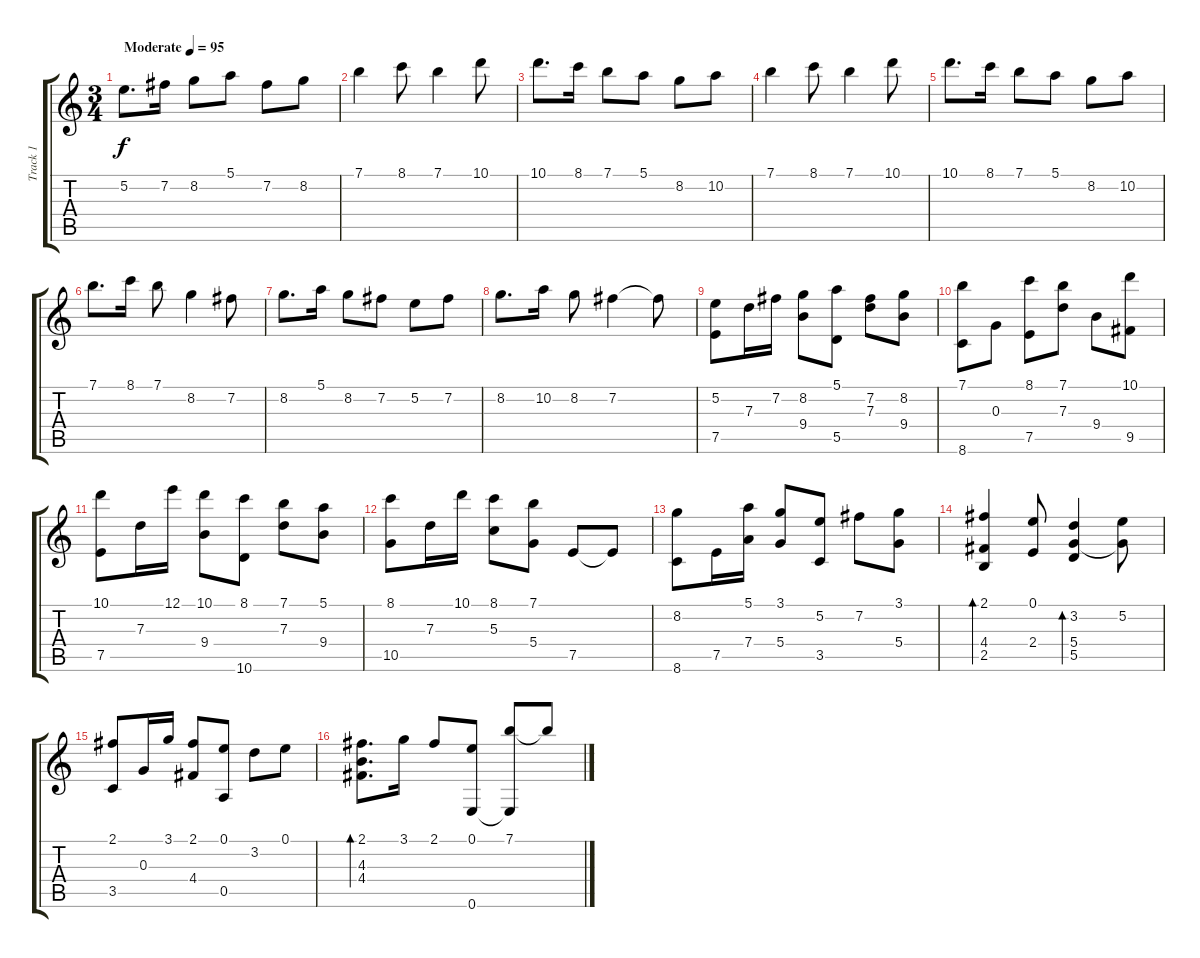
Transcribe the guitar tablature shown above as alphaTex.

\track ("Track 1" "Track 1") {instrument acousticguitarnylon}
\staff {score tabs}
\tuning (E4 B3 G3 D3 A2 E2) {hide}
\ts (3 4)
\tempo (95 "Moderate")
\clef g2
\ks c
5.2.8{d dy f instrument acousticguitarnylon} 7.2.16 8.2.8 5.1.8 7.2.8 8.2.8 |
7.1.4 8.1.8 7.1.4 10.1.8 |
10.1.8{d} 8.1.16 7.1.8 5.1.8 8.2.8 10.2.8 |
7.1.4 8.1.8 7.1.4 10.1.8 |
10.1.8{d} 8.1.16 7.1.8 5.1.8 8.2.8 10.2.8 |
7.1.8{d} 8.1.16 7.1.8 8.2.4 7.2.8 |
8.2.8{d} 5.1.16 8.2.8 7.2.8 5.2.8 7.2.8 |
8.2.8{d} 10.2.16 8.2.8 7.2.4 7.2{t}.8 |
(5.2 7.5).8 7.3.16 7.2.16 (8.2 9.4).8 (5.1 5.5).8 (7.2 7.3).8 (8.2 9.4).8 |
(7.1 8.6).8 0.3.8 (8.1 7.5).8 (7.1 7.3).8 9.4.8 (10.1 9.5).8 |
(10.1 7.5).8 7.3.16 12.1.16 (10.1 9.4).8 (8.1 10.6).8 (7.1 7.3).8 (5.1 9.4).8 |
(8.1 10.5).8 7.3.16 10.1.16 (8.1 5.3).8 (7.1 5.4).8 7.5.8 7.5{t}.8 |
(8.2 8.6).8 7.5.16 (5.1 7.4).16 (3.1 5.4).8 (5.2 3.5).8 7.2.8 (3.1 5.4).8 |
(2.1 4.4 2.5).4{bd 480} (0.1 2.4).8 (3.2 5.4 5.5).4{bd 480} (5.2 5.4{t}).8 |
(2.1 3.5).8 0.3.16 3.1.16 (2.1 4.4).8 (0.1 0.5).8 3.2.8 0.1.8 |
(2.1 4.3 4.4).8{d bd 480} 3.1.16 2.1.8 (0.1 0.6).8 (7.1 0.6{t}).8 7.1{t}.8
